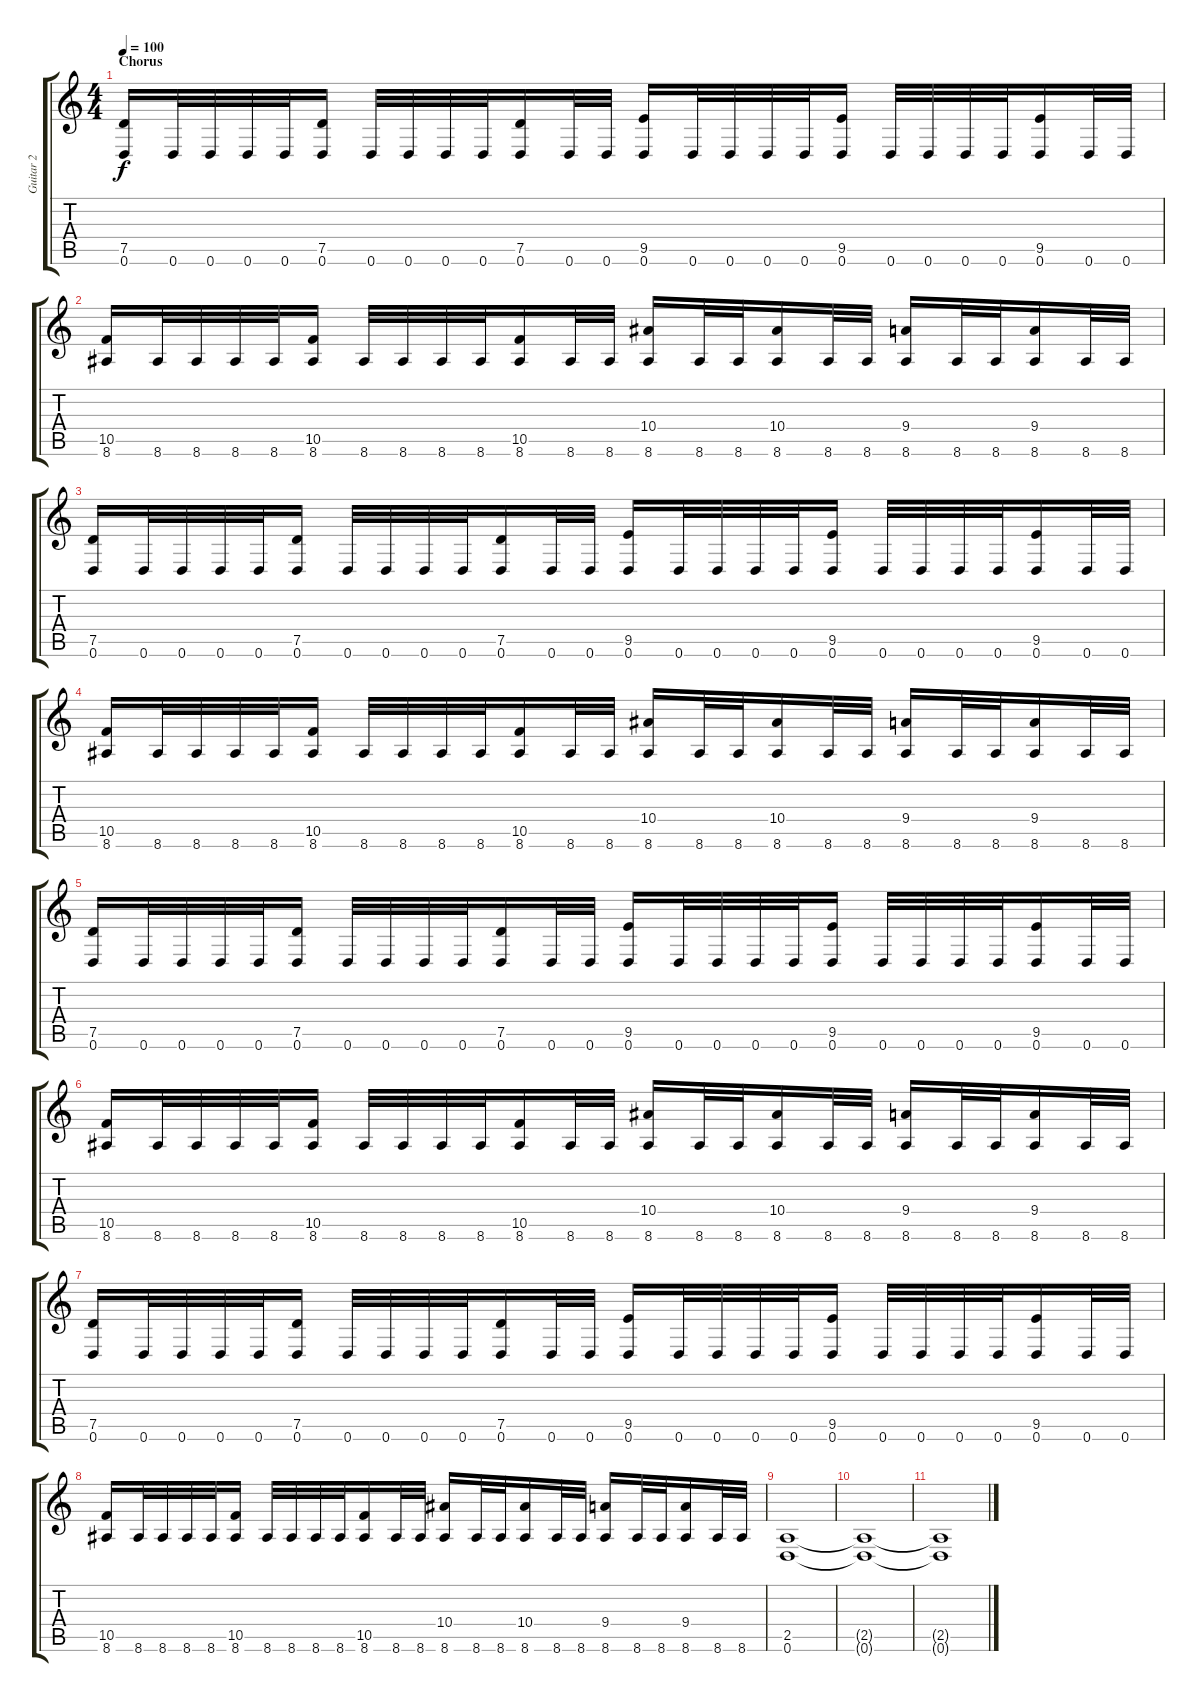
\track ("Guitar 2" "Guitar 2") {instrument distortionguitar}
\staff {score tabs}
\tuning (D4 A3 F3 C3 G2 D2) {hide}
\ts (4 4)
\section ("" "Chorus")
\tempo 100
\clef g2
\ks c
(7.5 0.6).16{dy f} 0.6.32 0.6.32 0.6.32 0.6.32 (7.5 0.6).16 0.6.32 0.6.32 0.6.32 0.6.32 (7.5 0.6).16 0.6.32 0.6.32 (9.5 0.6).16 0.6.32 0.6.32 0.6.32 0.6.32 (9.5 0.6).16 0.6.32 0.6.32 0.6.32 0.6.32 (9.5 0.6).16 0.6.32 0.6.32 |
(10.5 8.6).16 8.6.32 8.6.32 8.6.32 8.6.32 (10.5 8.6).16 8.6.32 8.6.32 8.6.32 8.6.32 (10.5 8.6).16 8.6.32 8.6.32 (10.4 8.6).16 8.6.32 8.6.32 (10.4 8.6).16 8.6.32 8.6.32 (9.4 8.6).16 8.6.32 8.6.32 (9.4 8.6).16 8.6.32 8.6.32 |
(7.5 0.6).16 0.6.32 0.6.32 0.6.32 0.6.32 (7.5 0.6).16 0.6.32 0.6.32 0.6.32 0.6.32 (7.5 0.6).16 0.6.32 0.6.32 (9.5 0.6).16 0.6.32 0.6.32 0.6.32 0.6.32 (9.5 0.6).16 0.6.32 0.6.32 0.6.32 0.6.32 (9.5 0.6).16 0.6.32 0.6.32 |
(10.5 8.6).16 8.6.32 8.6.32 8.6.32 8.6.32 (10.5 8.6).16 8.6.32 8.6.32 8.6.32 8.6.32 (10.5 8.6).16 8.6.32 8.6.32 (10.4 8.6).16 8.6.32 8.6.32 (10.4 8.6).16 8.6.32 8.6.32 (9.4 8.6).16 8.6.32 8.6.32 (9.4 8.6).16 8.6.32 8.6.32 |
(7.5 0.6).16 0.6.32 0.6.32 0.6.32 0.6.32 (7.5 0.6).16 0.6.32 0.6.32 0.6.32 0.6.32 (7.5 0.6).16 0.6.32 0.6.32 (9.5 0.6).16 0.6.32 0.6.32 0.6.32 0.6.32 (9.5 0.6).16 0.6.32 0.6.32 0.6.32 0.6.32 (9.5 0.6).16 0.6.32 0.6.32 |
(10.5 8.6).16 8.6.32 8.6.32 8.6.32 8.6.32 (10.5 8.6).16 8.6.32 8.6.32 8.6.32 8.6.32 (10.5 8.6).16 8.6.32 8.6.32 (10.4 8.6).16 8.6.32 8.6.32 (10.4 8.6).16 8.6.32 8.6.32 (9.4 8.6).16 8.6.32 8.6.32 (9.4 8.6).16 8.6.32 8.6.32 |
(7.5 0.6).16 0.6.32 0.6.32 0.6.32 0.6.32 (7.5 0.6).16 0.6.32 0.6.32 0.6.32 0.6.32 (7.5 0.6).16 0.6.32 0.6.32 (9.5 0.6).16 0.6.32 0.6.32 0.6.32 0.6.32 (9.5 0.6).16 0.6.32 0.6.32 0.6.32 0.6.32 (9.5 0.6).16 0.6.32 0.6.32 |
(10.5 8.6).16 8.6.32 8.6.32 8.6.32 8.6.32 (10.5 8.6).16 8.6.32 8.6.32 8.6.32 8.6.32 (10.5 8.6).16 8.6.32 8.6.32 (10.4 8.6).16 8.6.32 8.6.32 (10.4 8.6).16 8.6.32 8.6.32 (9.4 8.6).16 8.6.32 8.6.32 (9.4 8.6).16 8.6.32 8.6.32 |
(2.5 0.6).1{volume 7} |
(2.5{t} 0.6{t}).1 |
(2.5{t} 0.6{t}).1{volume 0}
